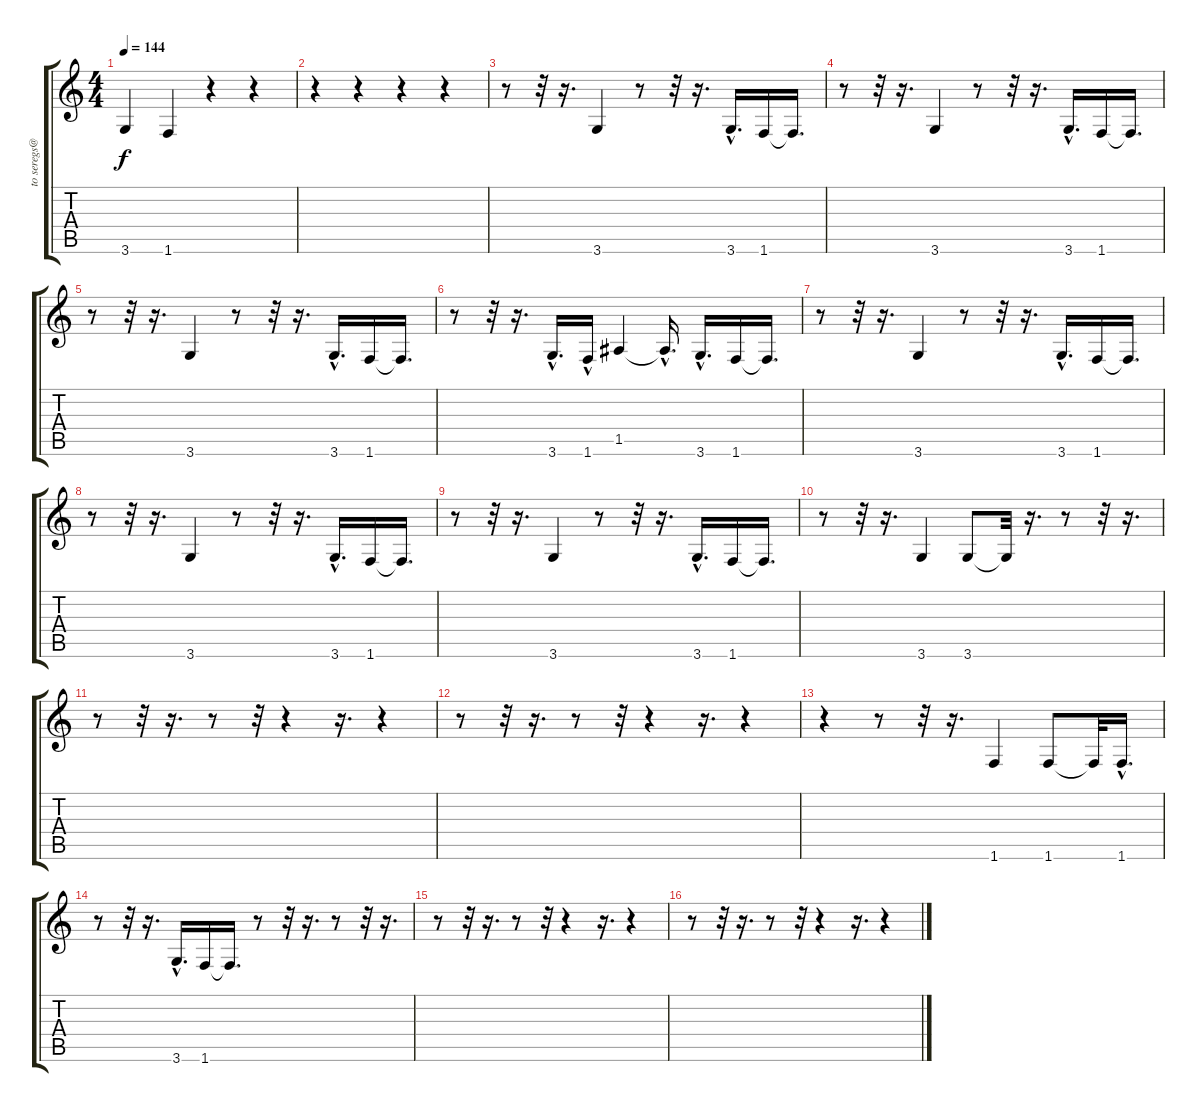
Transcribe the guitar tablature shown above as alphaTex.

\track ("to seregs@dnttm.ru" "to seregs@") {instrument electricbassfinger}
\staff {score tabs}
\tuning (E4 B3 G3 D3 A2 E2) {hide}
\ts (4 4)
\tempo 144
\clef g2
\ks c
3.6.4{dy f} 1.6.4 r.4 r.4 |
r.4 r.4 r.4 r.4 |
r.8 r.32 r.16{d} 3.6.4 r.8 r.32 r.16{d} 3.6{hac}.16{d} 1.6.16 1.6{t}.16{d} |
r.8 r.32 r.16{d} 3.6.4 r.8 r.32 r.16{d} 3.6{hac}.16{d} 1.6.16 1.6{t}.16{d} |
r.8 r.32 r.16{d} 3.6.4 r.8 r.32 r.16{d} 3.6{hac}.16{d} 1.6.16 1.6{t}.16{d} |
r.8 r.32 r.16{d} 3.6{hac}.16{d} 1.6{hac}.16 1.5.4 1.5{hac t}.16{d} 3.6{hac}.16{d} 1.6.16 1.6{t}.16{d} |
r.8 r.32 r.16{d} 3.6.4 r.8 r.32 r.16{d} 3.6{hac}.16{d} 1.6.16 1.6{t}.16{d} |
r.8 r.32 r.16{d} 3.6.4 r.8 r.32 r.16{d} 3.6{hac}.16{d} 1.6.16 1.6{t}.16{d} |
r.8 r.32 r.16{d} 3.6.4 r.8 r.32 r.16{d} 3.6{hac}.16{d} 1.6.16 1.6{t}.16{d} |
r.8 r.32 r.16{d} 3.6.4 3.6.8 3.6{t}.32 r.16{d} r.8 r.32 r.16{d} |
r.8 r.32 r.16{d} r.8 r.32 r.4 r.16{d} r.4 |
r.8 r.32 r.16{d} r.8 r.32 r.4 r.16{d} r.4 |
r.4 r.8 r.32 r.16{d} 1.6.4 1.6.8 1.6{t}.32 1.6{hac}.16{d} |
r.8 r.32 r.16{d} 3.6{hac}.16{d} 1.6.16 1.6{t}.16{d} r.8 r.32 r.16{d} r.8 r.32 r.16{d} |
r.8 r.32 r.16{d} r.8 r.32 r.4 r.16{d} r.4 |
r.8 r.32 r.16{d} r.8 r.32 r.4 r.16{d} r.4
